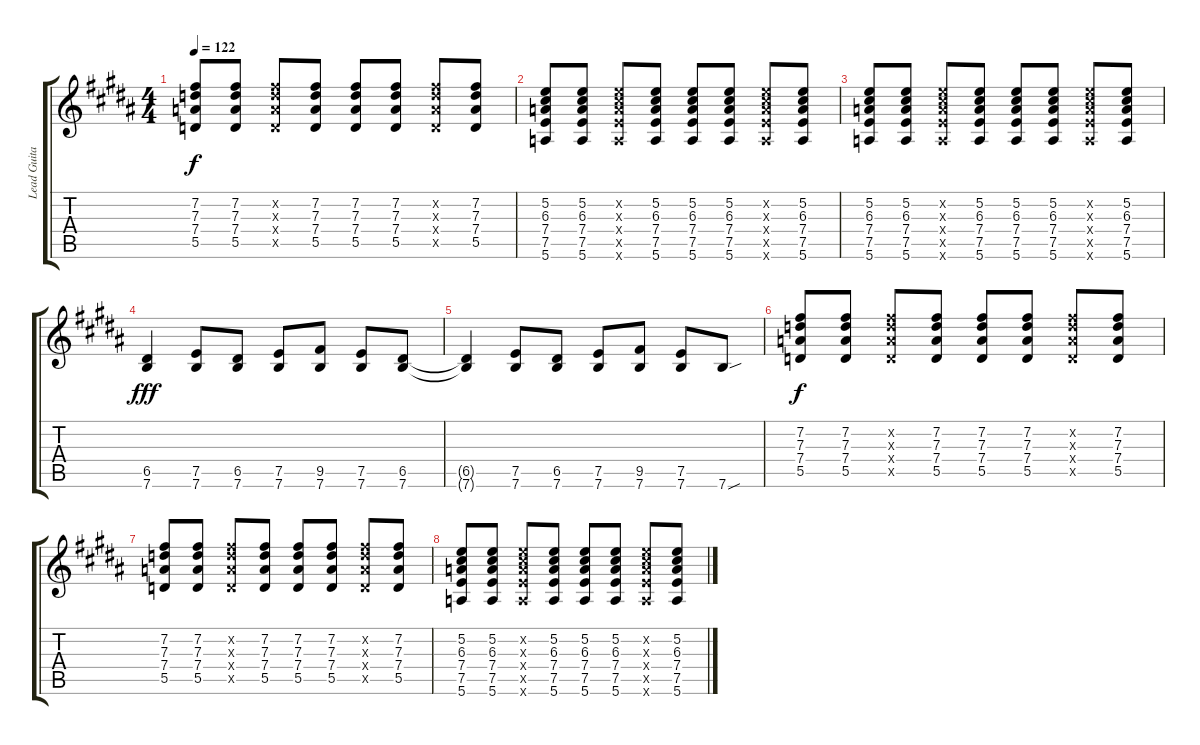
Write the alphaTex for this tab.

\track ("Lead Guitar" "Lead Guita") {instrument electricguitarclean}
\staff {score tabs}
\tuning (E4 B3 G3 D3 A2 E2) {hide}
\ts (4 4)
\tempo 122
\clef g2
\ks b
(7.2 7.3 7.4 5.5).8{dy f} (7.2 7.3 7.4 5.5).8 (7.2{x} 7.3{x} 7.4{x} 5.5{x}).8 (7.2 7.3 7.4 5.5).8 (7.2 7.3 7.4 5.5).8 (7.2 7.3 7.4 5.5).8 (7.2{x} 7.3{x} 7.4{x} 5.5{x}).8 (7.2 7.3 7.4 5.5).8 |
(5.2 6.3 7.4 7.5 5.6).8 (5.2 6.3 7.4 7.5 5.6).8 (5.2{x} 6.3{x} 7.4{x} 7.5{x} 5.6{x}).8 (5.2 6.3 7.4 7.5 5.6).8 (5.2 6.3 7.4 7.5 5.6).8 (5.2 6.3 7.4 7.5 5.6).8 (5.2{x} 6.3{x} 7.4{x} 7.5{x} 5.6{x}).8 (5.2 6.3 7.4 7.5 5.6).8 |
(5.2 6.3 7.4 7.5 5.6).8 (5.2 6.3 7.4 7.5 5.6).8 (5.2{x} 6.3{x} 7.4{x} 7.5{x} 5.6{x}).8 (5.2 6.3 7.4 7.5 5.6).8 (5.2 6.3 7.4 7.5 5.6).8 (5.2 6.3 7.4 7.5 5.6).8 (5.2{x} 6.3{x} 7.4{x} 7.5{x} 5.6{x}).8 (5.2 6.3 7.4 7.5 5.6).8 |
(6.5 7.6).4{dy fff instrument overdrivenguitar} (7.5 7.6).8 (6.5 7.6).8 (7.5 7.6).8 (9.5 7.6).8 (7.5 7.6).8 (6.5 7.6).8 |
(6.5{t} 7.6{t}).4 (7.5 7.6).8 (6.5 7.6).8 (7.5 7.6).8 (9.5 7.6).8 (7.5 7.6).8 7.6{sou}.8 |
(7.2 7.3 7.4 5.5).8{dy f instrument electricguitarclean} (7.2 7.3 7.4 5.5).8 (7.2{x} 7.3{x} 7.4{x} 5.5{x}).8 (7.2 7.3 7.4 5.5).8 (7.2 7.3 7.4 5.5).8 (7.2 7.3 7.4 5.5).8 (7.2{x} 7.3{x} 7.4{x} 5.5{x}).8 (7.2 7.3 7.4 5.5).8 |
(7.2 7.3 7.4 5.5).8 (7.2 7.3 7.4 5.5).8 (7.2{x} 7.3{x} 7.4{x} 5.5{x}).8 (7.2 7.3 7.4 5.5).8 (7.2 7.3 7.4 5.5).8 (7.2 7.3 7.4 5.5).8 (7.2{x} 7.3{x} 7.4{x} 5.5{x}).8 (7.2 7.3 7.4 5.5).8 |
(5.2 6.3 7.4 7.5 5.6).8 (5.2 6.3 7.4 7.5 5.6).8 (5.2{x} 6.3{x} 7.4{x} 7.5{x} 5.6{x}).8 (5.2 6.3 7.4 7.5 5.6).8 (5.2 6.3 7.4 7.5 5.6).8 (5.2 6.3 7.4 7.5 5.6).8 (5.2{x} 6.3{x} 7.4{x} 7.5{x} 5.6{x}).8 (5.2 6.3 7.4 7.5 5.6).8
